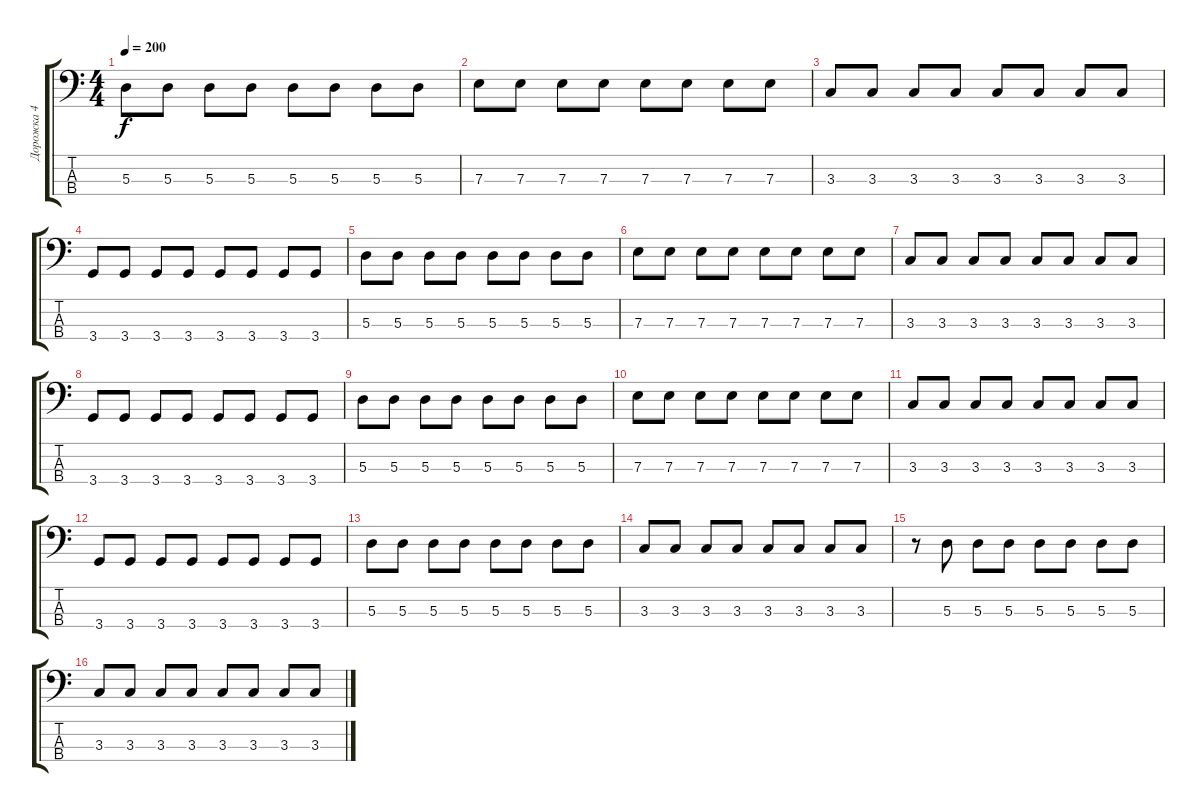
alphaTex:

\track ("Дорожка 4" "Дорожка 4") {instrument electricbassfinger}
\staff {score tabs}
\tuning (G2 D2 A1 E1) {hide}
\ts (4 4)
\tempo 200
\clef f4
\ks c
5.3.8{dy f} 5.3.8 5.3.8 5.3.8 5.3.8 5.3.8 5.3.8 5.3.8 |
7.3.8 7.3.8 7.3.8 7.3.8 7.3.8 7.3.8 7.3.8 7.3.8 |
3.3.8 3.3.8 3.3.8 3.3.8 3.3.8 3.3.8 3.3.8 3.3.8 |
3.4.8 3.4.8 3.4.8 3.4.8 3.4.8 3.4.8 3.4.8 3.4.8 |
5.3.8 5.3.8 5.3.8 5.3.8 5.3.8 5.3.8 5.3.8 5.3.8 |
7.3.8 7.3.8 7.3.8 7.3.8 7.3.8 7.3.8 7.3.8 7.3.8 |
3.3.8 3.3.8 3.3.8 3.3.8 3.3.8 3.3.8 3.3.8 3.3.8 |
3.4.8 3.4.8 3.4.8 3.4.8 3.4.8 3.4.8 3.4.8 3.4.8 |
5.3.8 5.3.8 5.3.8 5.3.8 5.3.8 5.3.8 5.3.8 5.3.8 |
7.3.8 7.3.8 7.3.8 7.3.8 7.3.8 7.3.8 7.3.8 7.3.8 |
3.3.8 3.3.8 3.3.8 3.3.8 3.3.8 3.3.8 3.3.8 3.3.8 |
3.4.8 3.4.8 3.4.8 3.4.8 3.4.8 3.4.8 3.4.8 3.4.8 |
5.3.8 5.3.8 5.3.8 5.3.8 5.3.8 5.3.8 5.3.8 5.3.8 |
3.3.8 3.3.8 3.3.8 3.3.8 3.3.8 3.3.8 3.3.8 3.3.8 |
r.8 5.3.8 5.3.8 5.3.8 5.3.8 5.3.8 5.3.8 5.3.8 |
3.3.8 3.3.8 3.3.8 3.3.8 3.3.8 3.3.8 3.3.8 3.3.8
